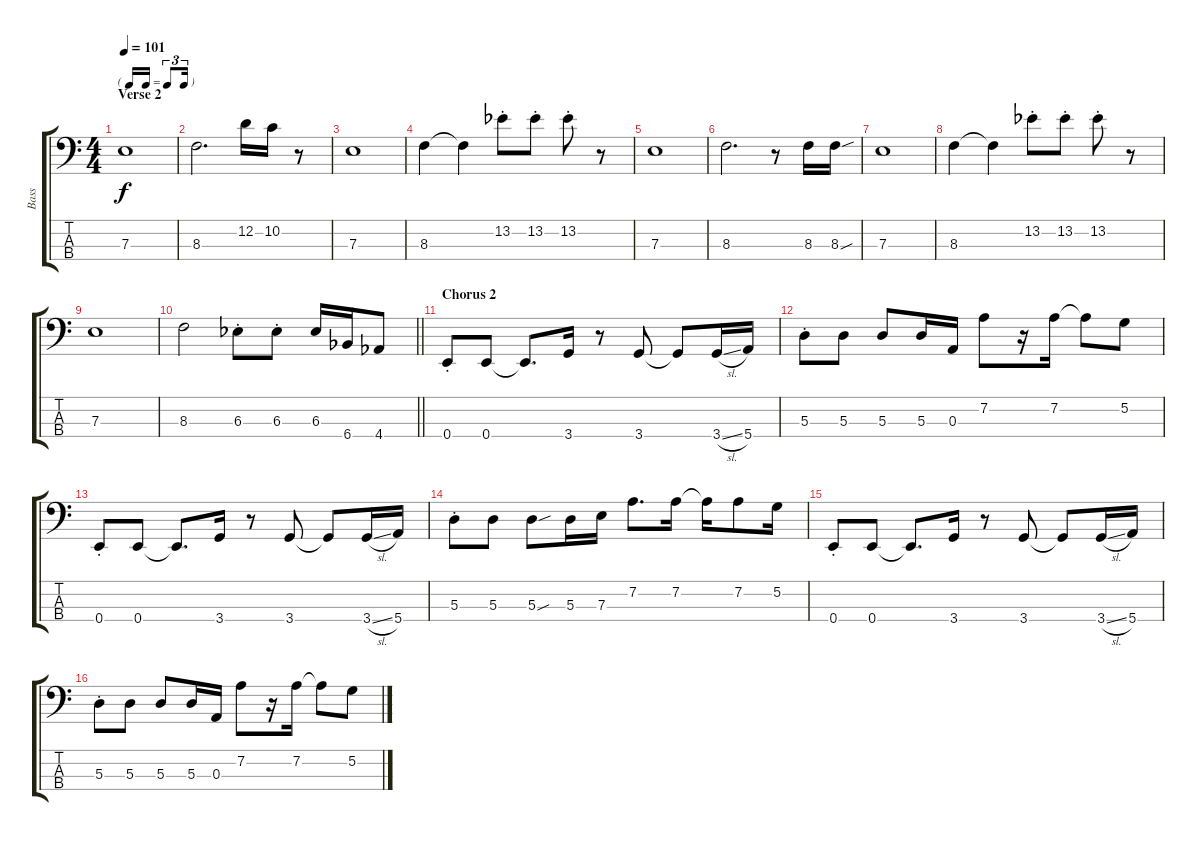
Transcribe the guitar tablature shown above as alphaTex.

\track ("Bass" "Bass") {instrument fretlessbass}
\staff {score tabs}
\tuning (G2 D2 A1 E1) {hide}
\ts (4 4)
\tf triplet16th
\section ("" "Verse 2")
\tempo 101
\clef f4
\ks c
7.3.1{dy f} |
8.3.2{d} 12.2.16 10.2.16 r.8 |
7.3.1 |
8.3.4 8.3{t}.4 13.2{st acc b}.8 13.2{st acc b}.8 13.2{st acc b}.8 r.8 |
7.3.1 |
8.3.2{d} r.8 8.3.16 8.3{sou}.16 |
7.3.1 |
8.3.4 8.3{t}.4 13.2{st acc b}.8 13.2{st acc b}.8 13.2{st acc b}.8 r.8 |
7.3.1 |
\barLineRight lightlight
8.3.2 6.3{st acc b}.8 6.3{st acc b}.8 6.3{acc b}.16 6.4{acc b}.16 4.4{acc b}.8 |
\section ("" "Chorus 2")
0.4{st}.8 0.4.8 0.4{t}.8{d} 3.4.16 r.8 3.4.8 3.4{t}.8 3.4{sl}.16 5.4.16 |
5.3{st}.8 5.3.8 5.3.8 5.3.16 0.3.16 7.2.8 r.16 7.2.16 7.2{t}.8 5.2.8 |
0.4{st}.8 0.4.8 0.4{t}.8{d} 3.4.16 r.8 3.4.8 3.4{t}.8 3.4{sl}.16 5.4.16 |
5.3{st}.8 5.3.8 5.3{sou}.8 5.3.16 7.3.16 7.2.8{d} 7.2.16 7.2{t}.16 7.2.8 5.2.16 |
0.4{st}.8 0.4.8 0.4{t}.8{d} 3.4.16 r.8 3.4.8 3.4{t}.8 3.4{sl}.16 5.4.16 |
5.3{st}.8 5.3.8 5.3.8 5.3.16 0.3.16 7.2.8 r.16 7.2.16 7.2{t}.8 5.2.8
